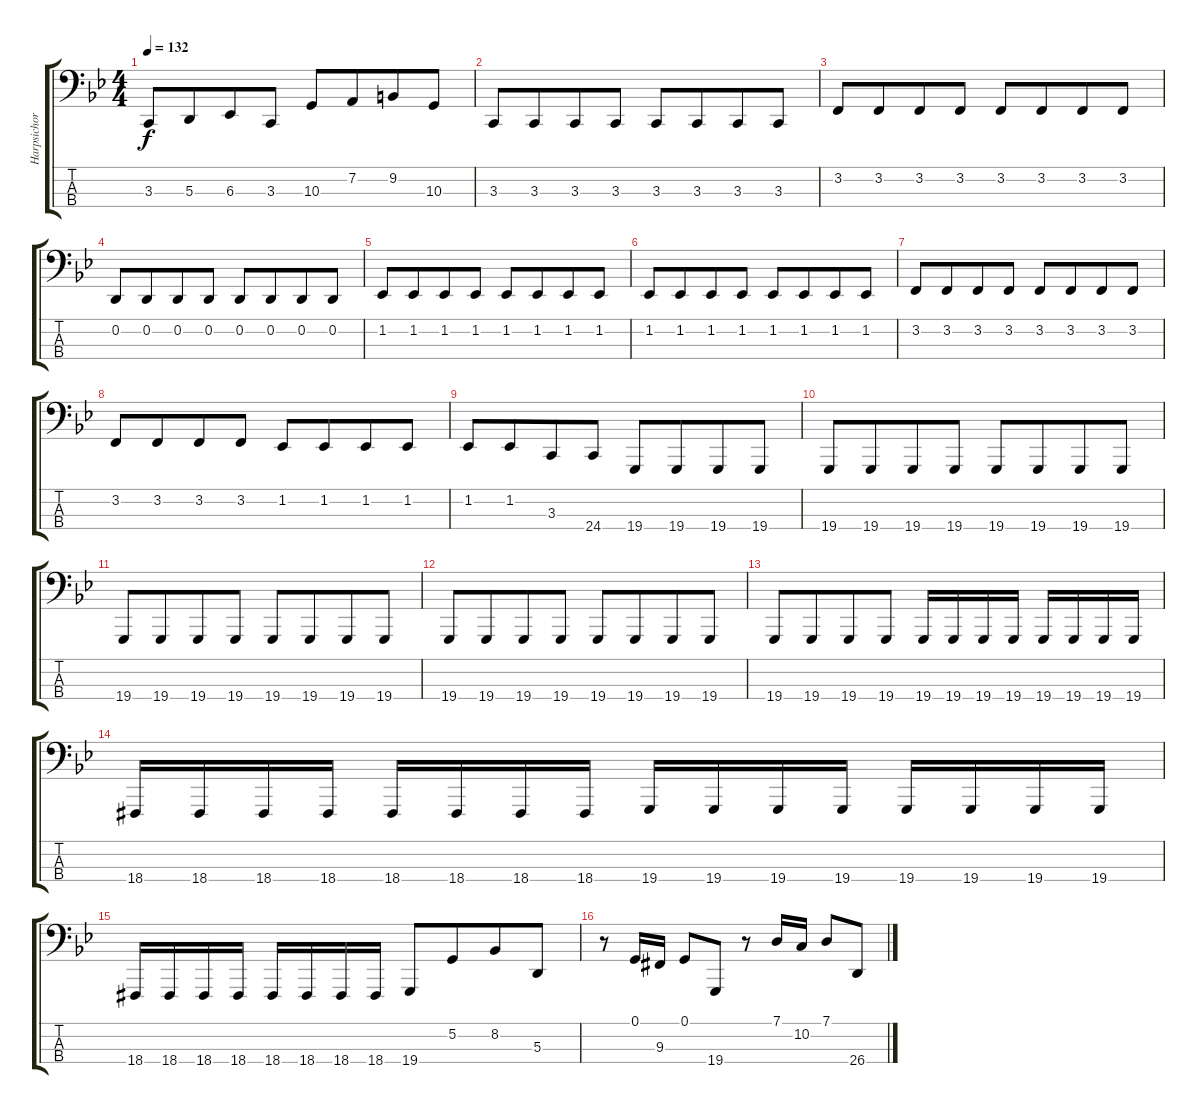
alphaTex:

\track ("Harpsichord Bass" "Harpsichor") {instrument harpsichord}
\staff {score tabs}
\tuning (G2 D2 A1 C0) {hide}
\ts (4 4)
\tempo 132
\clef f4
\ks gminor
3.3.8{dy f beam Up} 5.3.8{beam Up beam merge} 6.3.8{beam Up} 3.3.8{beam Up} 10.3.8{beam Up} 7.2.8{beam Up beam merge} 9.2.8{beam Up} 10.3.8{beam Up} |
3.3.8 3.3.8{beam merge} 3.3.8 3.3.8 3.3.8 3.3.8{beam merge} 3.3.8 3.3.8 |
3.2.8 3.2.8{beam merge} 3.2.8 3.2.8 3.2.8 3.2.8{beam merge} 3.2.8 3.2.8 |
0.2.8 0.2.8{beam merge} 0.2.8 0.2.8 0.2.8 0.2.8{beam merge} 0.2.8 0.2.8 |
1.2.8 1.2.8{beam merge} 1.2.8 1.2.8 1.2.8 1.2.8{beam merge} 1.2.8 1.2.8 |
1.2.8 1.2.8{beam merge} 1.2.8 1.2.8 1.2.8 1.2.8{beam merge} 1.2.8 1.2.8 |
3.2.8 3.2.8{beam merge} 3.2.8 3.2.8 3.2.8 3.2.8{beam merge} 3.2.8 3.2.8 |
3.2.8 3.2.8{beam merge} 3.2.8 3.2.8 1.2.8 1.2.8{beam merge} 1.2.8 1.2.8 |
1.2.8 1.2.8{beam merge} 3.3.8 24.4.8 19.4.8 19.4.8{beam merge} 19.4.8 19.4.8 |
19.4.8 19.4.8{beam merge} 19.4.8 19.4.8 19.4.8 19.4.8{beam merge} 19.4.8 19.4.8 |
19.4.8 19.4.8{beam merge} 19.4.8 19.4.8 19.4.8 19.4.8{beam merge} 19.4.8 19.4.8 |
19.4.8 19.4.8{beam merge} 19.4.8 19.4.8 19.4.8 19.4.8{beam merge} 19.4.8 19.4.8 |
19.4.8 19.4.8{beam merge} 19.4.8 19.4.8 19.4.16 19.4.16{beam merge} 19.4.16 19.4.16 19.4.16 19.4.16{beam merge} 19.4.16 19.4.16 |
18.4{acc #}.16 18.4{acc #}.16{beam merge} 18.4{acc #}.16 18.4{acc #}.16 18.4{acc #}.16 18.4{acc #}.16{beam merge} 18.4{acc #}.16 18.4{acc #}.16 19.4.16 19.4.16{beam merge} 19.4.16 19.4.16 19.4.16 19.4.16{beam merge} 19.4.16 19.4.16 |
18.4{acc #}.16 18.4{acc #}.16{beam merge} 18.4{acc #}.16 18.4{acc #}.16 18.4{acc #}.16 18.4{acc #}.16{beam merge} 18.4{acc #}.16 18.4{acc #}.16 19.4.8 5.2.8{beam merge} 8.2.8 5.3.8 |
r.8 0.1.16 9.3{acc #}.16 0.1.8{beam Up} 19.4.8{beam Up} r.8 7.1.16 10.2.16 7.1.8 26.4.8
